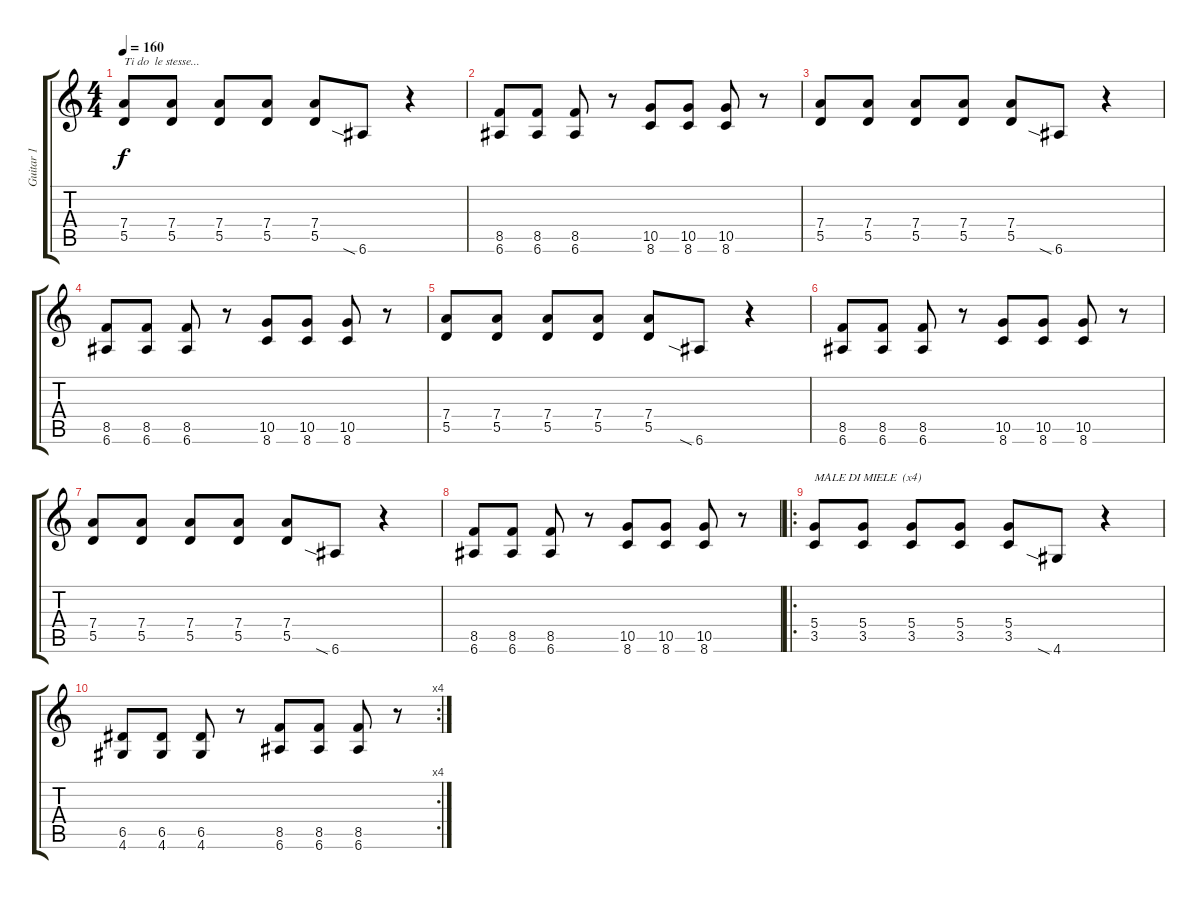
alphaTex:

\track ("Guitar 1" "Guitar 1") {instrument distortionguitar}
\staff {score tabs}
\tuning (E4 B3 G3 D3 A2 E2) {hide}
\ts (4 4)
\tempo 160
\clef g2
\ks c
(7.4 5.5).8{txt "Ti do  le stesse..." dy f} (7.4 5.5).8 (7.4 5.5).8 (7.4 5.5).8 (7.4 5.5).8 6.6{sia}.8 r.4 |
(8.5 6.6).8 (8.5 6.6).8 (8.5 6.6).8 r.8 (10.5 8.6).8 (10.5 8.6).8 (10.5 8.6).8 r.8 |
(7.4 5.5).8 (7.4 5.5).8 (7.4 5.5).8 (7.4 5.5).8 (7.4 5.5).8 6.6{sia}.8 r.4 |
(8.5 6.6).8 (8.5 6.6).8 (8.5 6.6).8 r.8 (10.5 8.6).8 (10.5 8.6).8 (10.5 8.6).8 r.8 |
(7.4 5.5).8 (7.4 5.5).8 (7.4 5.5).8 (7.4 5.5).8 (7.4 5.5).8 6.6{sia}.8 r.4 |
(8.5 6.6).8 (8.5 6.6).8 (8.5 6.6).8 r.8 (10.5 8.6).8 (10.5 8.6).8 (10.5 8.6).8 r.8 |
(7.4 5.5).8 (7.4 5.5).8 (7.4 5.5).8 (7.4 5.5).8 (7.4 5.5).8 6.6{sia}.8 r.4 |
(8.5 6.6).8 (8.5 6.6).8 (8.5 6.6).8 r.8 (10.5 8.6).8 (10.5 8.6).8 (10.5 8.6).8 r.8 |
\ro
(5.4 3.5).8{txt "MALE DI MIELE  (x4)"} (5.4 3.5).8 (5.4 3.5).8 (5.4 3.5).8 (5.4 3.5).8 4.6{sia}.8 r.4 |
\rc 4
(6.5 4.6).8 (6.5 4.6).8 (6.5 4.6).8 r.8 (8.5 6.6).8 (8.5 6.6).8 (8.5 6.6).8 r.8
